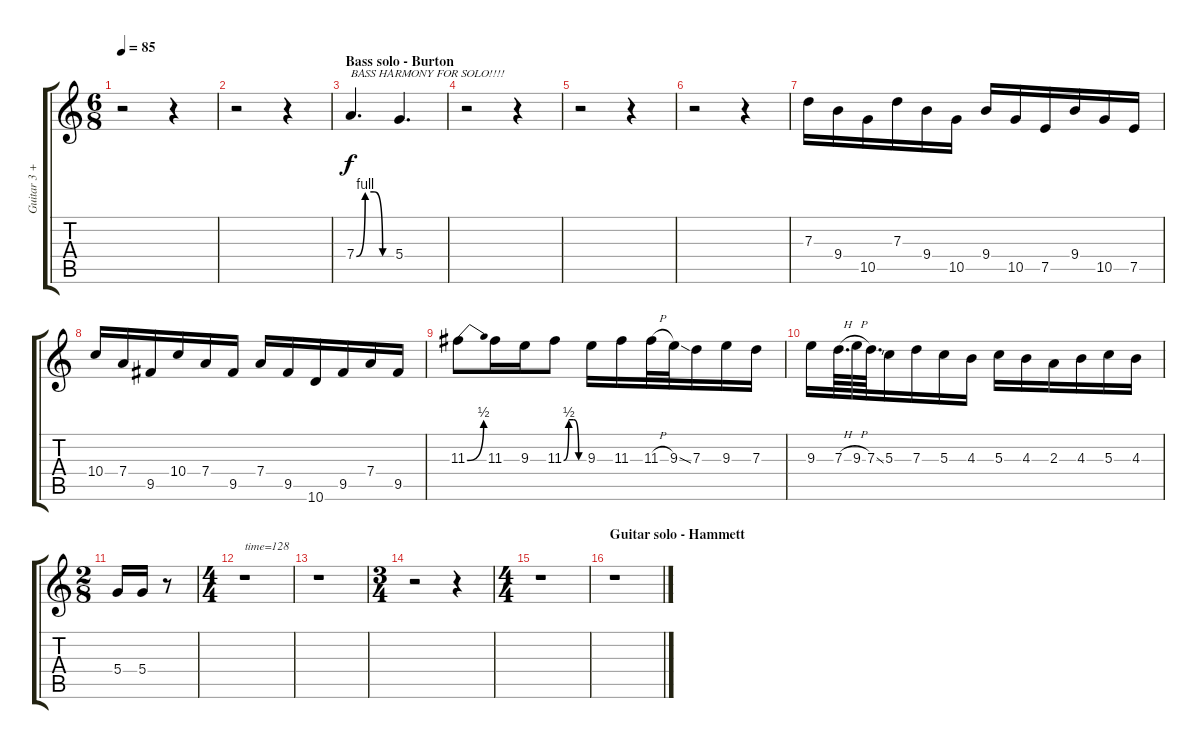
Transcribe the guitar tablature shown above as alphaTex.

\track ("Guitar 3 + Bass" "Guitar 3 +") {instrument distortionguitar}
\staff {score tabs}
\tuning (E4 B3 G3 D3 A2 E2) {hide}
\ts (6 8)
\tempo 85
\clef g2
\ks c
r.2{dy f} r.4 |
r.2 r.4 |
\section ("" "Bass solo - Burton")
7.4{be (custom 0 0 15 4 30 4 45 0 60 0)}.4{d txt "BASS HARMONY FOR SOLO!!!!" volume 16 instrument electricbassfinger} 5.4.4{d} |
r.2 r.4 |
r.2 r.4 |
r.2 r.4 |
7.3.16 9.4.16 10.5.16 7.3.16 9.4.16 10.5.16 9.4.16 10.5.16 7.5.16 9.4.16 10.5.16 7.5.16 |
10.4.16 7.4.16 9.5.16 10.4.16 7.4.16 9.5.16 7.4.16 9.5.16 10.6.16 9.5.16 7.4.16 9.5.16 |
11.3{be (bend 0 0 60 2)}.8 11.3.16 9.3.16 11.3{be (custom 0 0 15 2 30 2 45 0 60 0)}.8 9.3.16 11.3.16 11.3{h}.32 9.3{ss}.32 7.3.16 9.3.16 7.3.16 |
9.3.16 7.3{h}.64{d} 9.3{h}.64 7.3{ss}.64{d} 5.3.16 7.3.16 5.3.16 4.3.16 5.3.16 4.3.16 2.3.16 4.3.16 5.3.16 4.3.16 |
\ts (2 8)
5.4.16 5.4.16 r.8 |
\ts (4 4)
r.1{txt "time=128" instrument distortionguitar} |
r.1 |
\ts (3 4)
r.2 r.4 |
\ts (4 4)
r.1 |
\section ("" "Guitar solo - Hammett")
r.1
